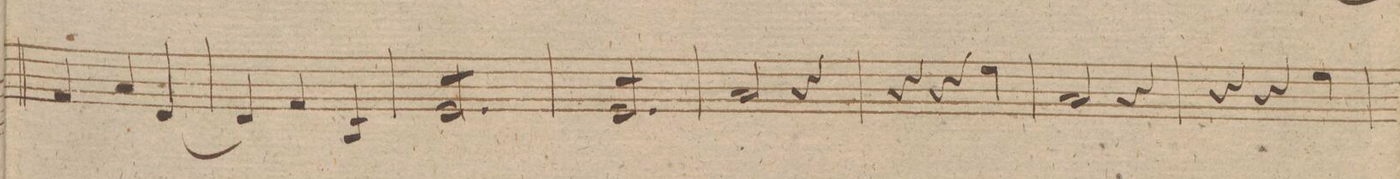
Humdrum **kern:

**kern	**dynam
*I"Viola	*
*clefC3	*
*k[f#c#g#d#]	*
*M3/4	*
4G#]	.
4B	.
[4E	.
=60	=60
4E]	.
*tremolo	*
4G#	.
4C#	.
=61	=61
8F#L	.
8F#	.
8F#	.
8F#	.
8F#	.
8F#J	.
=62	=62
8F#L	.
8F#	.
8F#	.
8F#	.
8F#	.
8F#J	.
=63	=63
2B	.
4r	.
=64	=64
4r	.
4r	.
4f#	.
=65	=65
2B	.
4r	.
=66	=66
4r	.
4r	.
4f#	.
=67	=67
*-	*-
